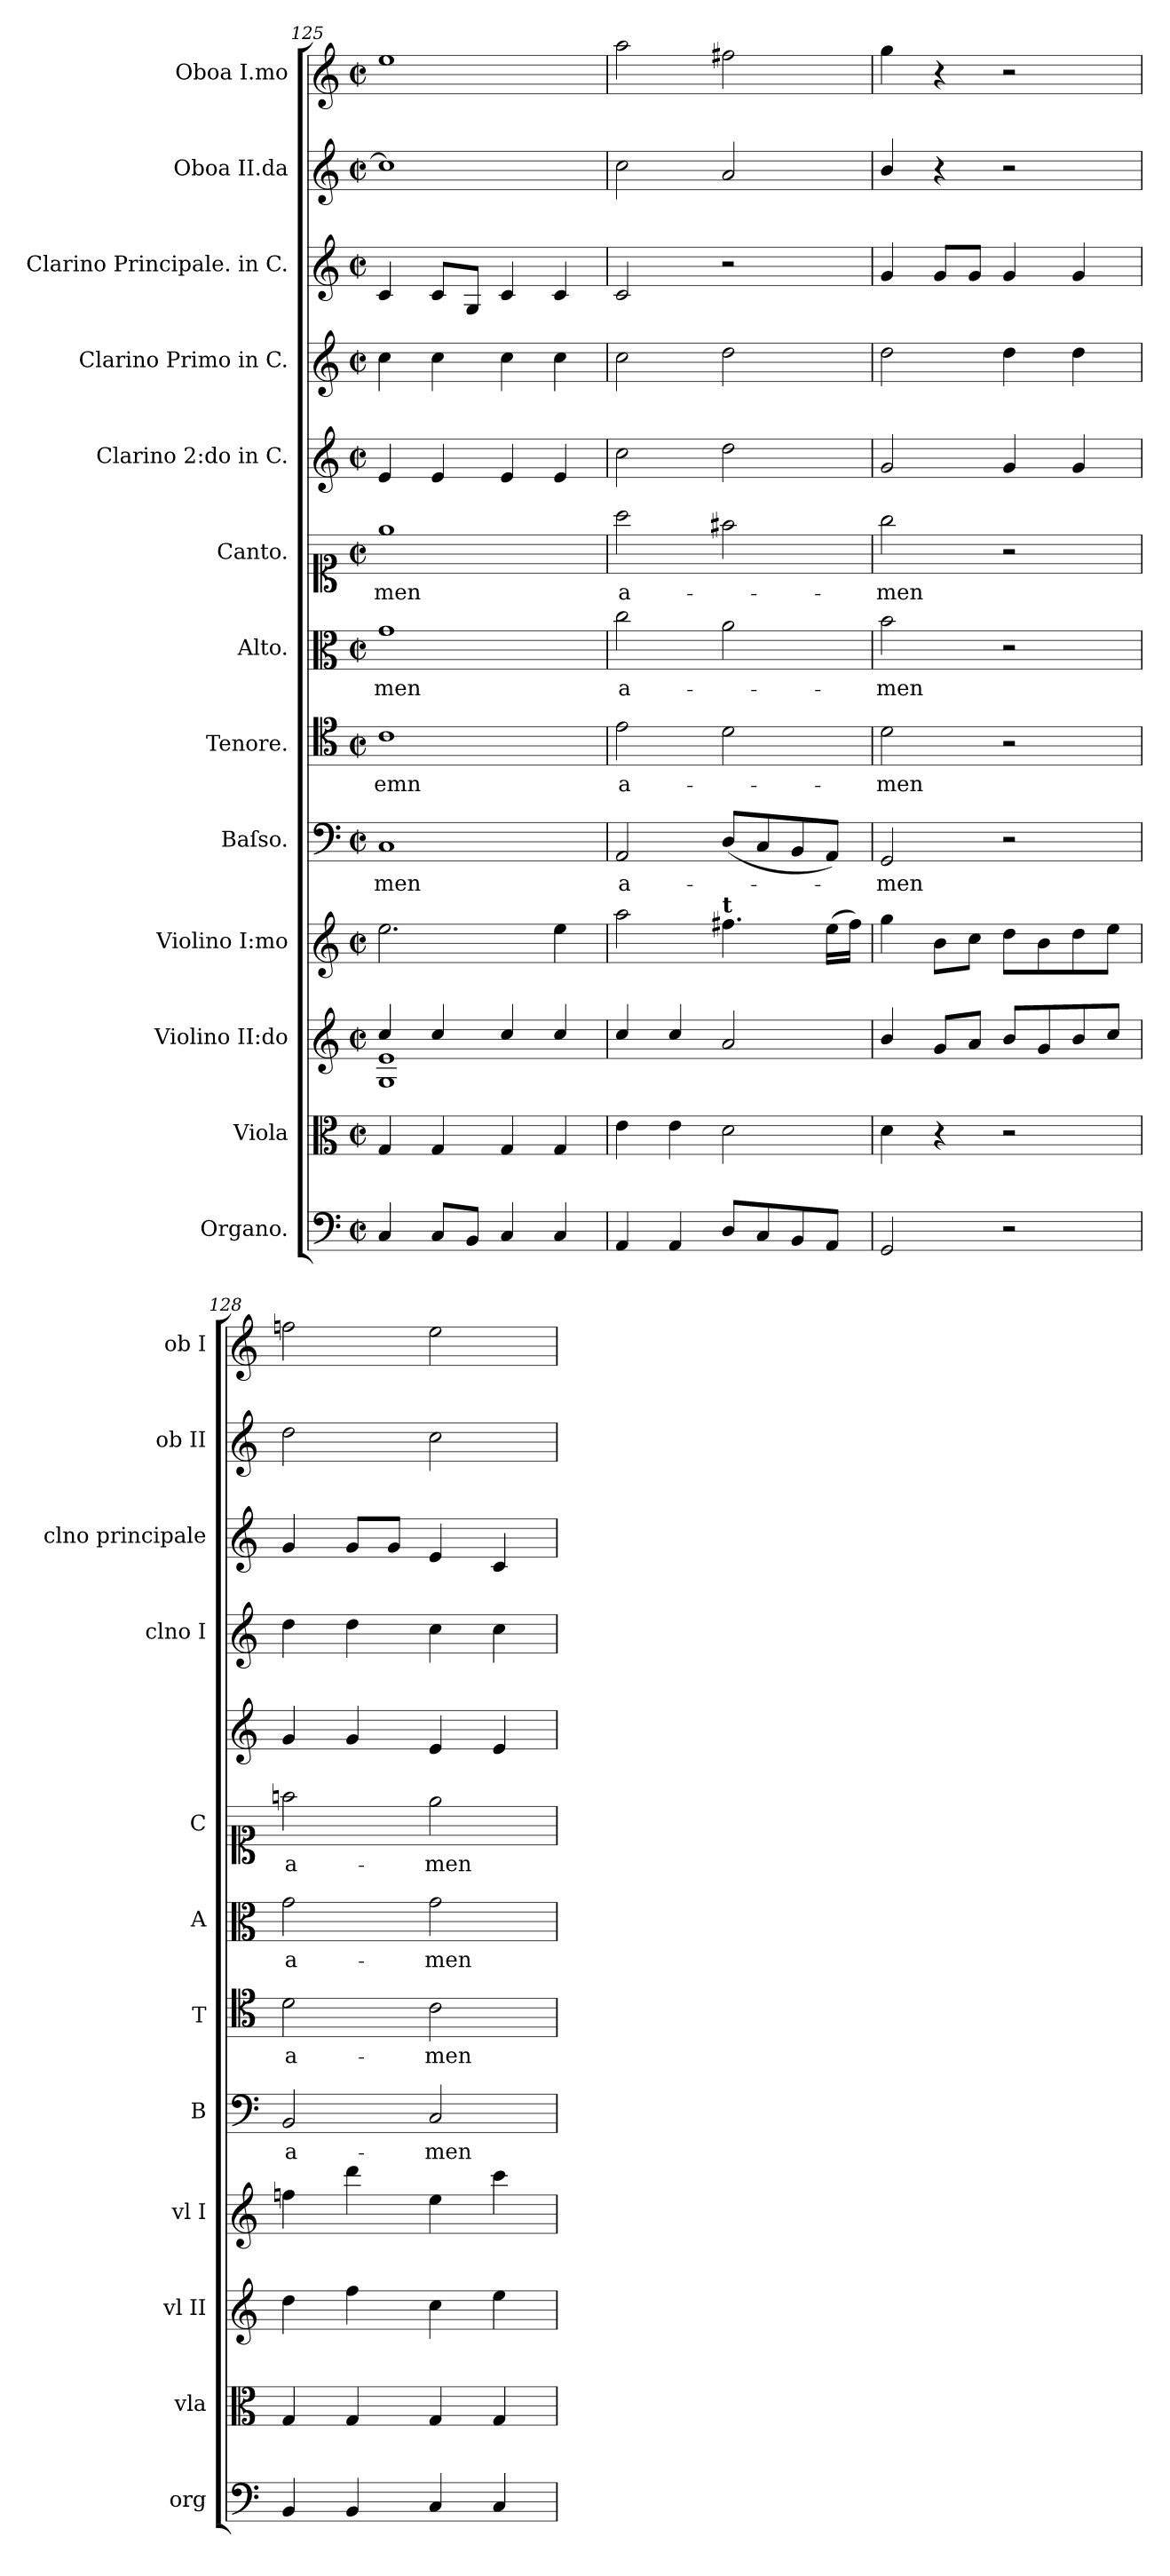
**kern	**kern	**kern	**kern	**kern	**text	**kern	**text	**kern	**text	**kern	**text	**kern	**kern	**kern	**kern	**kern
*part13	*part12	*part11	*part10	*part9	*part9	*part8	*part8	*part7	*part7	*part6	*part6	*part5	*part4	*part3	*part2	*part1
*staff13	*staff12	*staff11	*staff10	*staff9	*staff9	*staff8	*staff8	*staff7	*staff7	*staff6	*staff6	*staff5	*staff4	*staff3	*staff2	*staff1
*I"Organo.	*I"Viola	*I"Violino II:do	*I"Violino I:mo	*I"Baſso.	*	*I"Tenore.	*	*I"Alto.	*	*I"Canto.	*	*I"Clarino 2:do in C.	*I"Clarino Primo in C.	*I"Clarino Principale. in C.	*I"Oboa II.da	*I"Oboa I.mo
*I'org	*I'vla	*I'vl II	*I'vl I	*I'B	*	*I'T	*	*I'A	*	*I'C	*	*	*I'clno I	*I'clno principale	*I'ob II	*I'ob I
*clefF4	*clefC3	*clefG2	*clefG2	*clefF4	*	*clefC4	*	*clefC3	*	*clefC1	*	*clefG2	*clefG2	*clefG2	*clefG2	*clefG2
*k[]	*k[]	*k[]	*k[]	*k[]	*	*k[]	*	*k[]	*	*k[]	*	*k[]	*k[]	*k[]	*k[]	*k[]
*M2/2	*M2/2	*M2/2	*M2/2	*M2/2	*	*M2/2	*	*M2/2	*	*M2/2	*	*M2/2	*M2/2	*M2/2	*M2/2	*M2/2
*met(c|)	*met(c|)	*met(c|)	*met(c|)	*met(c|)	*	*met(c|)	*	*met(c|)	*	*met(c|)	*	*met(c|)	*met(c|)	*met(c|)	*met(c|)	*met(c|)
=125	=125	=125	=125	=125	=125	=125	=125	=125	=125	=125	=125	=125	=125	=125	=125	=125
*	*	*^	*	*	*	*	*	*	*	*	*	*	*	*	*	*
4C/	4G/	4cc/	1G 1e	2.ee\	1C	-men	1c	-emn	1g	-men	1ee	-men	4e/	4cc\	4c/	1cc]	1ee
8C/L	4G/	4cc/	.	.	.	.	.	.	.	.	.	.	4e/	4cc\	8c/L	.	.
8BB/J	.	.	.	.	.	.	.	.	.	.	.	.	.	.	8G/J	.	.
4C/	4G/	4cc/	.	.	.	.	.	.	.	.	.	.	4e/	4cc\	4c/	.	.
4C/	4G/	4cc/	.	4ee\	.	.	.	.	.	.	.	.	4e/	4cc\	4c/	.	.
*	*	*v	*v	*	*	*	*	*	*	*	*	*	*	*	*	*	*
=126	=126	=126	=126	=126	=126	=126	=126	=126	=126	=126	=126	=126	=126	=126	=126	=126
4AA/	4e\	4cc/	2aa\	2AA/	a-	2e\	a-	2cc\	a-	2aa\	a-	2cc\	2cc\	2c/	2cc\	2aa\
4AA/	4e\	4cc/	.	.	.	.	.	.	.	.	.	.	.	.	.	.
!	!	!	!LO:TX:a:B:t=t	!	!	!	!	!	!	!	!	!	!	!	!	!
8D/L	2d\	2a/	4.ff#X\	(8D/L	.	2d\	.	2a\	.	2ff#X\	.	2dd\	2dd\	2r	2a/	2ff#X\
8C/	.	.	.	8C/	.	.	.	.	.	.	.	.	.	.	.	.
8BB/	.	.	.	8BB/	.	.	.	.	.	.	.	.	.	.	.	.
8AA/J	.	.	(16ee\LL	8AA/J)	.	.	.	.	.	.	.	.	.	.	.	.
.	.	.	16ff#\JJ)	.	.	.	.	.	.	.	.	.	.	.	.	.
=127	=127	=127	=127	=127	=127	=127	=127	=127	=127	=127	=127	=127	=127	=127	=127	=127
2GG/	4d\	4b/	4gg\	2GG/	-men	2d\	-men	2b\	-men	2gg\	-men	2g/	2dd\	4g/	4b/	4gg\
.	4r	8g/L	8b\L	.	.	.	.	.	.	.	.	.	.	8g/L	4r	4r
.	.	8a/J	8cc\J	.	.	.	.	.	.	.	.	.	.	8g/J	.	.
2r	2r	8b/L	8dd\L	2r	.	2r	.	2r	.	2r	.	4g/	4dd\	4g/	2r	2r
.	.	8g/	8b\	.	.	.	.	.	.	.	.	.	.	.	.	.
.	.	8b/	8dd\	.	.	.	.	.	.	.	.	4g/	4dd\	4g/	.	.
.	.	8cc/J	8ee\J	.	.	.	.	.	.	.	.	.	.	.	.	.
=128	=128	=128	=128	=128	=128	=128	=128	=128	=128	=128	=128	=128	=128	=128	=128	=128
!	!	!	!	!	!LO:LY:i	!	!LO:LY:i	!	!	!	!	!	!	!	!	!
4BB/	4G/	4dd\	4ffn\	2BB/	a-	2d\	a-	2g\	a-	2ffn\	a-	4g/	4dd\	4g/	2dd\	2ffn\
4BB/	4G/	4ff\	4ddd\	.	.	.	.	.	.	.	.	4g/	4dd\	8g/L	.	.
.	.	.	.	.	.	.	.	.	.	.	.	.	.	8g/J	.	.
!	!	!	!	!	!LO:LY:i	!	!LO:LY:i	!	!	!	!	!	!	!	!	!
4C/	4G/	4cc\	4ee\	2C/	-men	2c\	-men	2g\	-men	2ee\	-men	4e/	4cc\	4e/	2cc\	2ee\
4C/	4G/	4ee\	4ccc\	.	.	.	.	.	.	.	.	4e/	4cc\	4c/	.	.
=	=	=	=	=	=	=	=	=	=	=	=	=	=	=	=	=
*-	*-	*-	*-	*-	*-	*-	*-	*-	*-	*-	*-	*-	*-	*-	*-	*-
